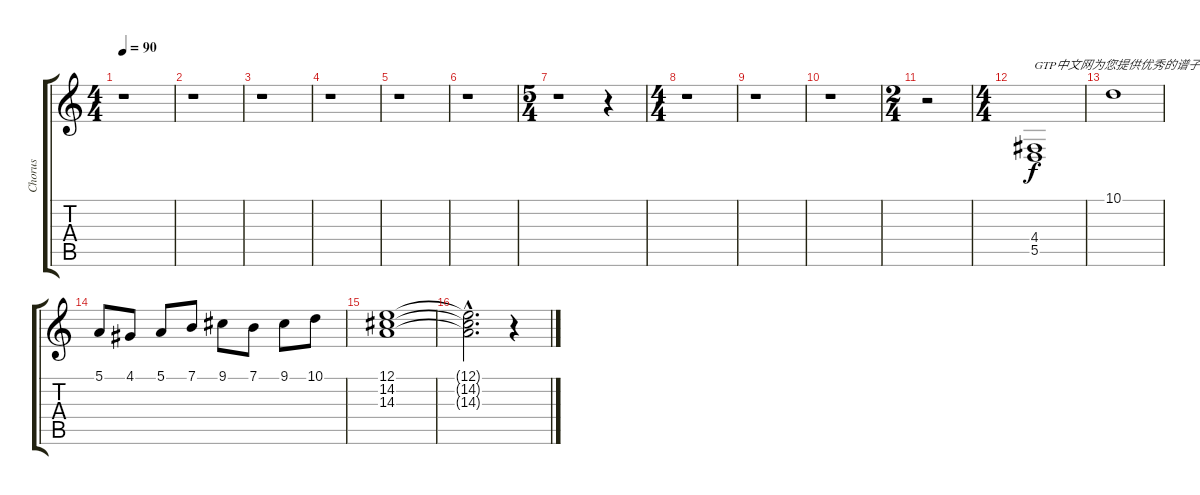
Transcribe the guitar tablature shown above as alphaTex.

\track ("Chorus" "Chorus") {instrument choiraahs}
\staff {score tabs}
\tuning (E4 B3 G3 D3 A2 E2) {hide}
\ts (4 4)
\tempo 90
\clef g2
\ks c
r.1{dy f instrument choiraahs} |
r.1 |
r.1 |
r.1 |
r.1 |
r.1 |
\ts (5 4)
r.1 r.4 |
\ts (4 4)
r.1 |
r.1 |
r.1 |
\ts (2 4)
r.2 |
\ts (4 4)
(4.4 5.5).1{txt "GTP中文网为您提供优秀的谱子"} |
10.1.1 |
5.1.8 4.1.8 5.1.8 7.1.8 9.1.8 7.1.8 9.1.8 10.1.8 |
(12.1 14.2 14.3).1 |
(12.1{hac t} 14.2{hac t} 14.3{hac t}).2{d} r.4
